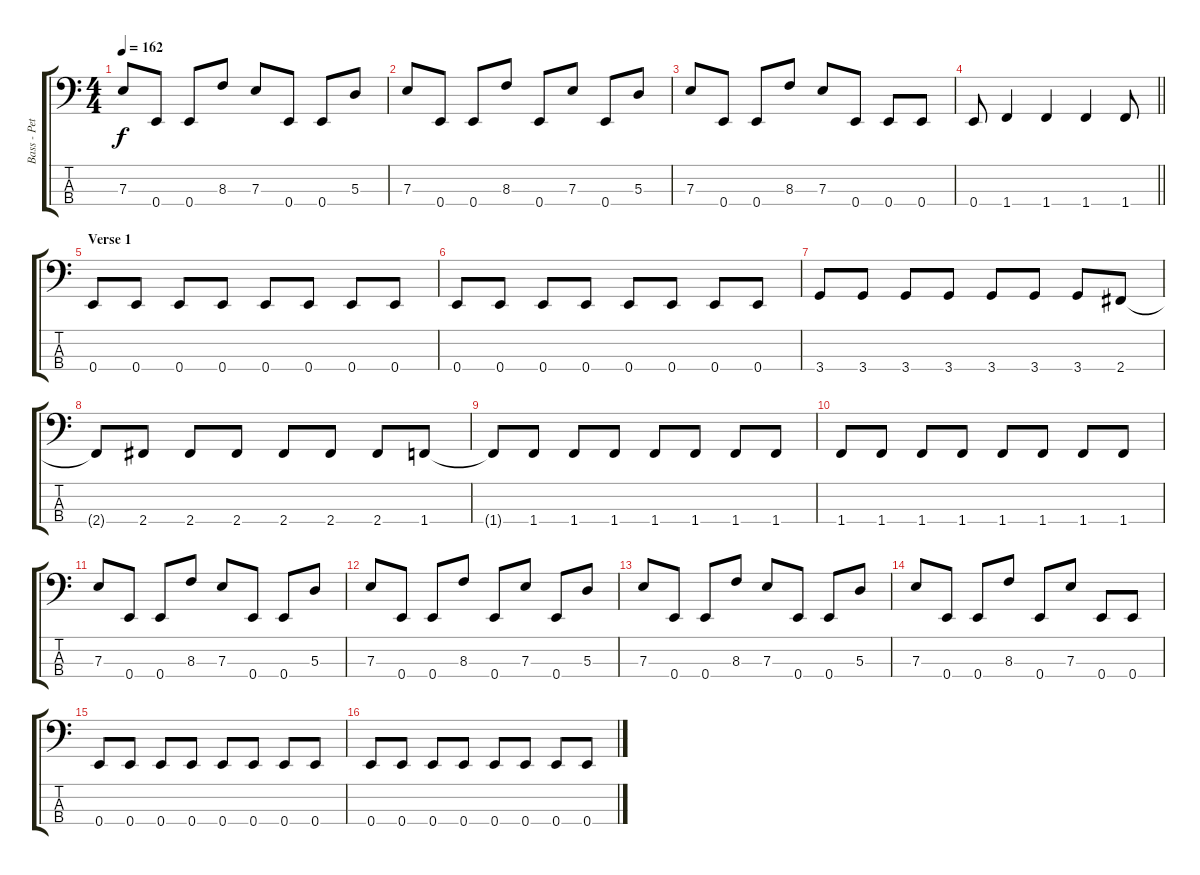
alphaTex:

\track ("Bass - Peter Baltes" "Bass - Pet") {instrument electricbassfinger}
\staff {score tabs}
\tuning (G2 D2 A1 E1) {hide}
\ts (4 4)
\tempo 162
\clef f4
\ks c
7.3.8{dy f} 0.4.8 0.4.8 8.3.8 7.3.8 0.4.8 0.4.8 5.3.8 |
7.3.8 0.4.8 0.4.8 8.3.8 0.4.8 7.3.8 0.4.8 5.3.8 |
7.3.8 0.4.8 0.4.8 8.3.8 7.3.8 0.4.8 0.4.8 0.4.8 |
\barLineRight lightlight
0.4.8 1.4.4 1.4.4 1.4.4 1.4.8 |
\section ("" "Verse 1")
0.4.8 0.4.8 0.4.8 0.4.8 0.4.8 0.4.8 0.4.8 0.4.8 |
0.4.8 0.4.8 0.4.8 0.4.8 0.4.8 0.4.8 0.4.8 0.4.8 |
3.4.8 3.4.8 3.4.8 3.4.8 3.4.8 3.4.8 3.4.8 2.4.8 |
2.4{t}.8 2.4.8 2.4.8 2.4.8 2.4.8 2.4.8 2.4.8 1.4.8 |
1.4{t}.8 1.4.8 1.4.8 1.4.8 1.4.8 1.4.8 1.4.8 1.4.8 |
1.4.8 1.4.8 1.4.8 1.4.8 1.4.8 1.4.8 1.4.8 1.4.8 |
7.3.8 0.4.8 0.4.8 8.3.8 7.3.8 0.4.8 0.4.8 5.3.8 |
7.3.8 0.4.8 0.4.8 8.3.8 0.4.8 7.3.8 0.4.8 5.3.8 |
7.3.8 0.4.8 0.4.8 8.3.8 7.3.8 0.4.8 0.4.8 5.3.8 |
7.3.8 0.4.8 0.4.8 8.3.8 0.4.8 7.3.8 0.4.8 0.4.8 |
0.4.8 0.4.8 0.4.8 0.4.8 0.4.8 0.4.8 0.4.8 0.4.8 |
0.4.8 0.4.8 0.4.8 0.4.8 0.4.8 0.4.8 0.4.8 0.4.8
